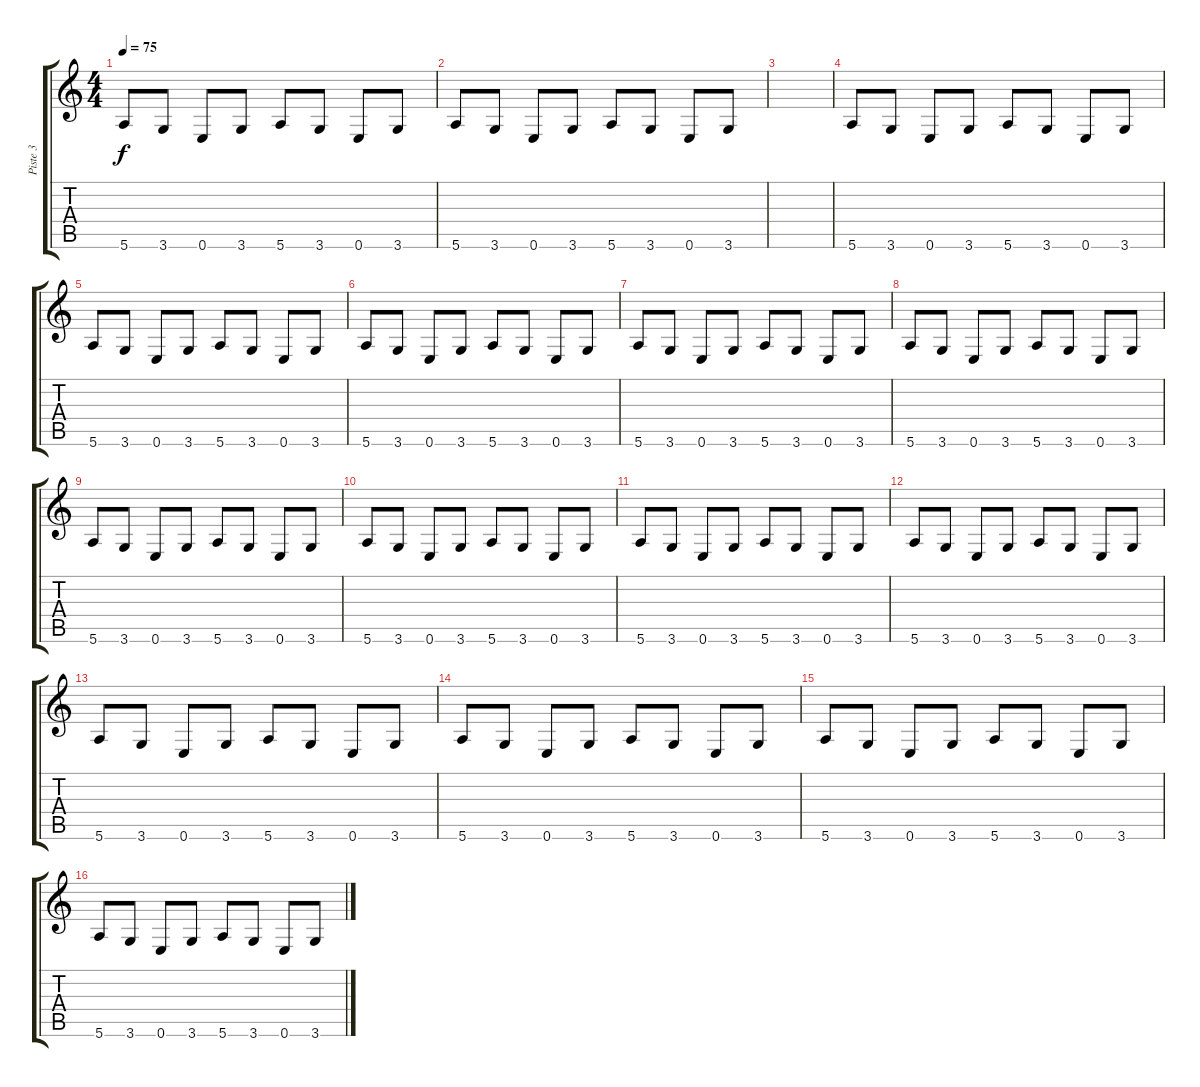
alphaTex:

\track ("Piste 3" "Piste 3") {instrument fretlessbass}
\staff {score tabs}
\tuning (E4 B3 G3 D3 A2 E2) {hide}
\ts (4 4)
\tempo 75
\clef g2
\ks c
5.6.8{dy f} 3.6.8 0.6.8 3.6.8 5.6.8 3.6.8 0.6.8 3.6.8 |
5.6.8 3.6.8 0.6.8 3.6.8 5.6.8 3.6.8 0.6.8 3.6.8 |
|
5.6.8 3.6.8 0.6.8 3.6.8 5.6.8 3.6.8 0.6.8 3.6.8 |
5.6.8 3.6.8 0.6.8 3.6.8 5.6.8 3.6.8 0.6.8 3.6.8 |
5.6.8 3.6.8 0.6.8 3.6.8 5.6.8 3.6.8 0.6.8 3.6.8 |
5.6.8 3.6.8 0.6.8 3.6.8 5.6.8 3.6.8 0.6.8 3.6.8 |
5.6.8 3.6.8 0.6.8 3.6.8 5.6.8 3.6.8 0.6.8 3.6.8 |
5.6.8 3.6.8 0.6.8 3.6.8 5.6.8 3.6.8 0.6.8 3.6.8 |
5.6.8 3.6.8 0.6.8 3.6.8 5.6.8 3.6.8 0.6.8 3.6.8 |
5.6.8 3.6.8 0.6.8 3.6.8 5.6.8 3.6.8 0.6.8 3.6.8 |
5.6.8 3.6.8 0.6.8 3.6.8 5.6.8 3.6.8 0.6.8 3.6.8 |
5.6.8 3.6.8 0.6.8 3.6.8 5.6.8 3.6.8 0.6.8 3.6.8 |
5.6.8 3.6.8 0.6.8 3.6.8 5.6.8 3.6.8 0.6.8 3.6.8 |
5.6.8 3.6.8 0.6.8 3.6.8 5.6.8 3.6.8 0.6.8 3.6.8 |
5.6.8 3.6.8 0.6.8 3.6.8 5.6.8 3.6.8 0.6.8 3.6.8
